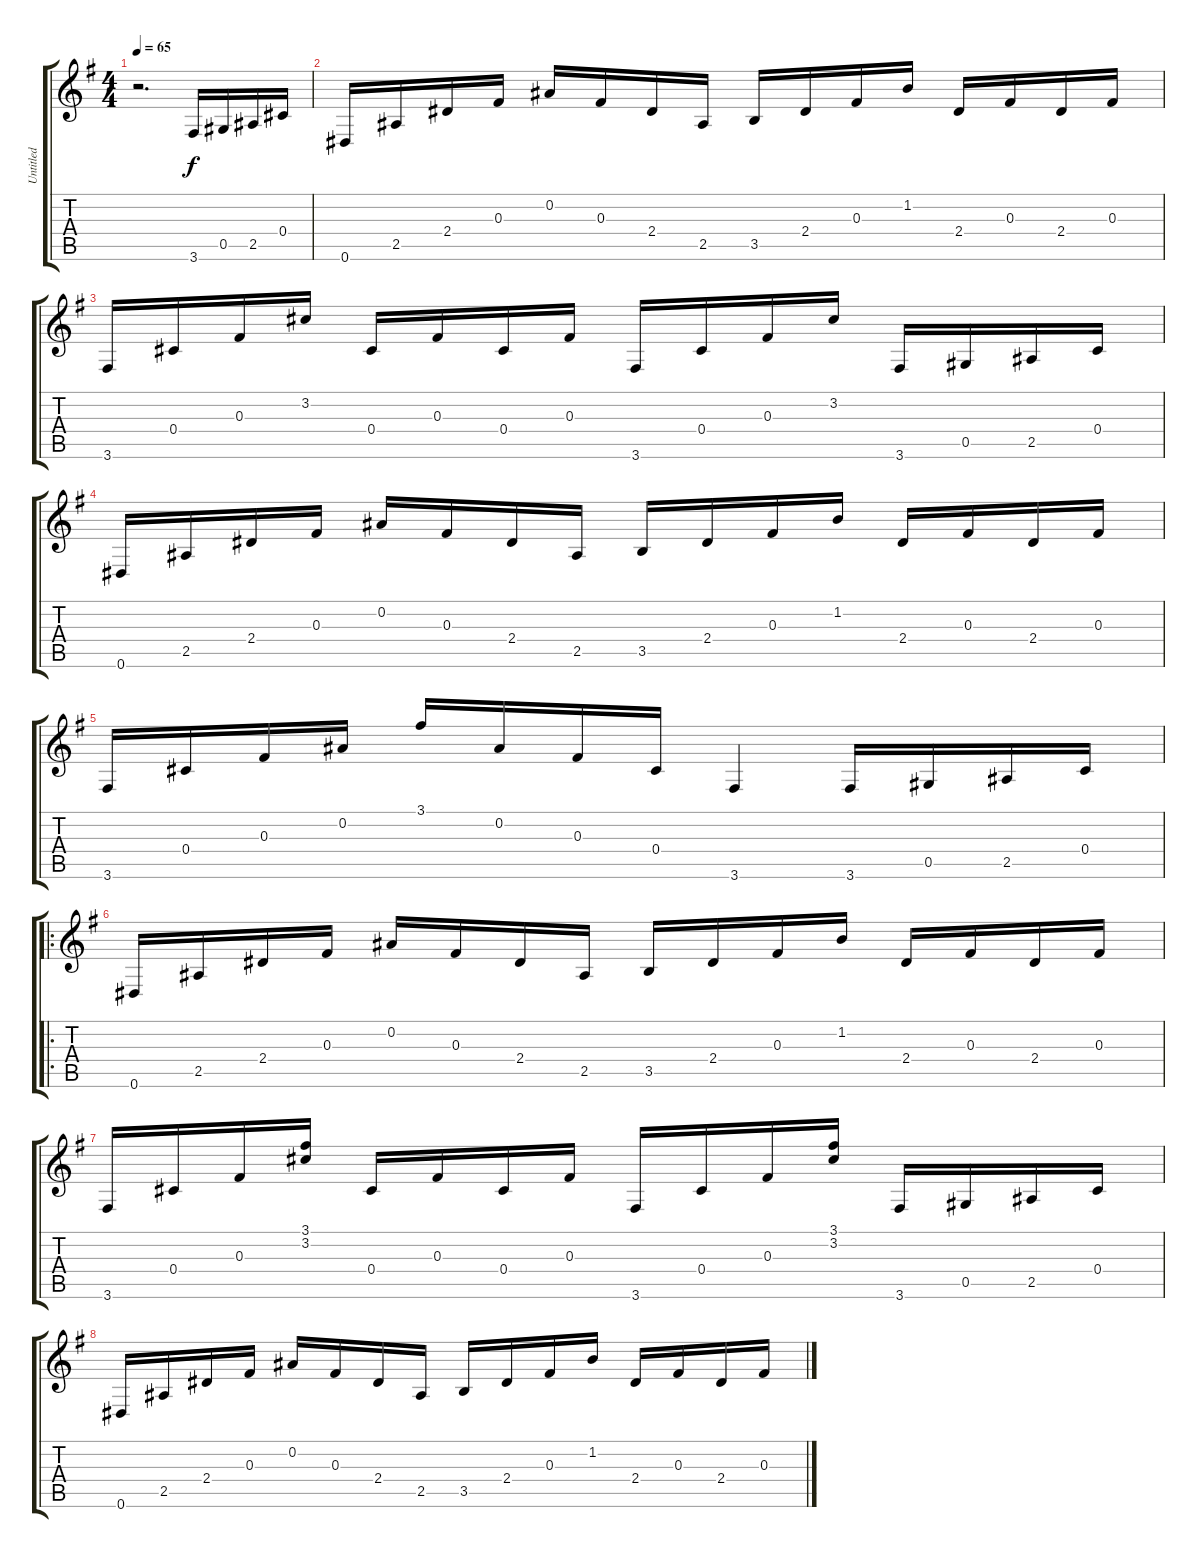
\track ("Untitled" "Untitled") {instrument acousticguitarnylon}
\staff {score tabs}
\tuning (Eb4 Bb3 Gb3 Db3 Ab2 Eb2) {hide}
\ts (4 4)
\tempo 65
\clef g2
\ks g
r.2{d dy f instrument acousticguitarnylon} 3.6.16 0.5.16 2.5.16 0.4.16 |
0.6.16 2.5.16 2.4.16 0.3.16 0.2.16 0.3.16 2.4.16 2.5.16 3.5.16 2.4.16 0.3.16 1.2.16 2.4.16 0.3.16 2.4.16 0.3.16 |
3.6.16 0.4.16 0.3.16 3.2.16 0.4.16 0.3.16 0.4.16 0.3.16 3.6.16 0.4.16 0.3.16 3.2.16 3.6.16 0.5.16 2.5.16 0.4.16 |
0.6.16 2.5.16 2.4.16 0.3.16 0.2.16 0.3.16 2.4.16 2.5.16 3.5.16 2.4.16 0.3.16 1.2.16 2.4.16 0.3.16 2.4.16 0.3.16 |
3.6.16 0.4.16 0.3.16 0.2.16 3.1.16 0.2.16 0.3.16 0.4.16 3.6.4 3.6.16 0.5.16 2.5.16 0.4.16 |
\ro
0.6.16 2.5.16 2.4.16 0.3.16 0.2.16 0.3.16 2.4.16 2.5.16 3.5.16 2.4.16 0.3.16 1.2.16 2.4.16 0.3.16 2.4.16 0.3.16 |
3.6.16 0.4.16 0.3.16 (3.1 3.2).16 0.4.16 0.3.16 0.4.16 0.3.16 3.6.16 0.4.16 0.3.16 (3.1 3.2).16 3.6.16 0.5.16 2.5.16 0.4.16 |
0.6.16 2.5.16 2.4.16 0.3.16 0.2.16 0.3.16 2.4.16 2.5.16 3.5.16 2.4.16 0.3.16 1.2.16 2.4.16 0.3.16 2.4.16 0.3.16
